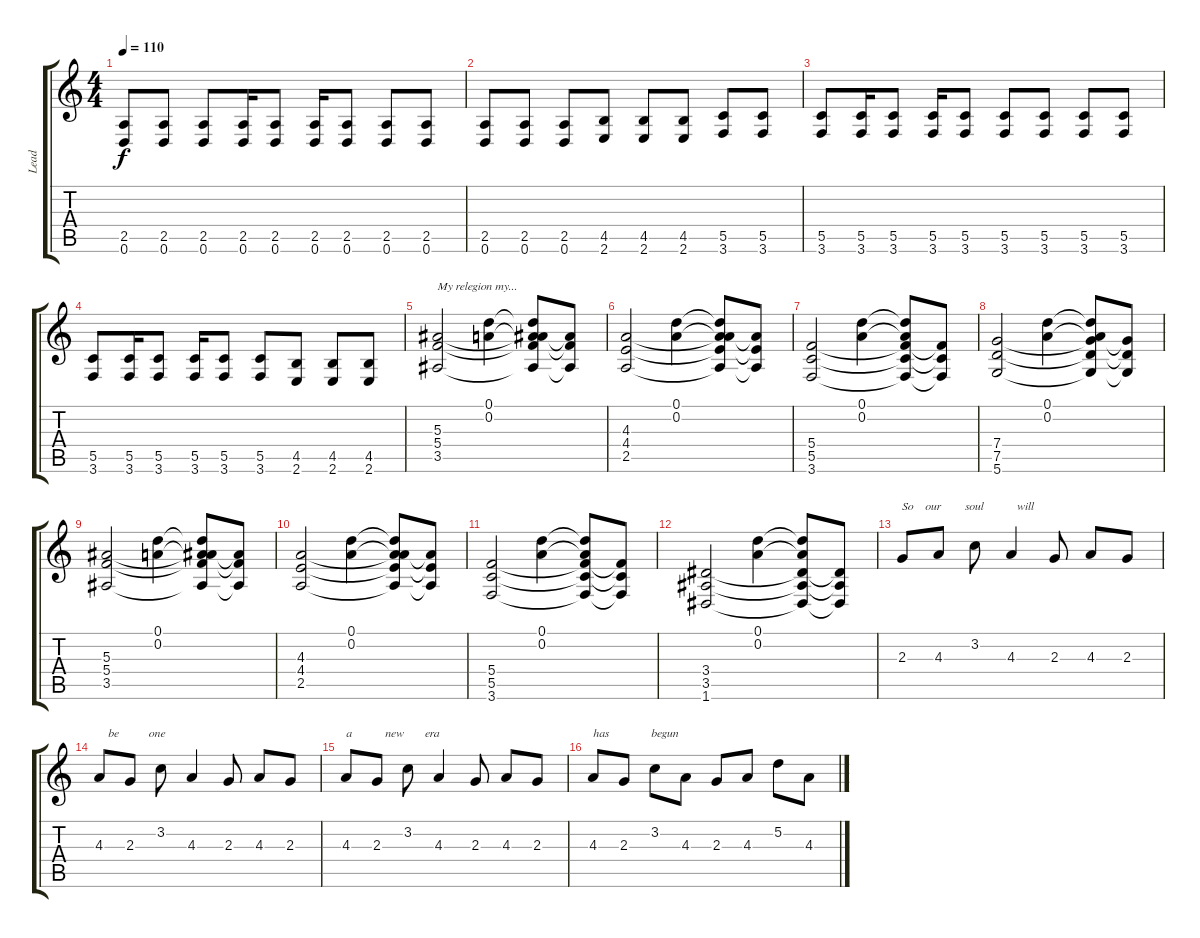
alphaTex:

\track ("Lead" "Lead") {instrument overdrivenguitar}
\staff {score tabs}
\tuning (D4 A3 F3 C3 G2 D2) {hide}
\ts (4 4)
\tempo 110
\clef g2
\ks c
(2.5 0.6).8{dy f} (2.5 0.6).8 (2.5 0.6).8 (2.5 0.6).16 (2.5 0.6).8 (2.5 0.6).16 (2.5 0.6).8 (2.5 0.6).8 (2.5 0.6).8 |
(2.5 0.6).8 (2.5 0.6).8 (2.5 0.6).8 (4.5 2.6).8 (4.5 2.6).8 (4.5 2.6).8 (5.5 3.6).8 (5.5 3.6).8 |
(5.5 3.6).8 (5.5 3.6).16 (5.5 3.6).8 (5.5 3.6).16 (5.5 3.6).8 (5.5 3.6).8 (5.5 3.6).8 (5.5 3.6).8 (5.5 3.6).8 |
(5.5 3.6).8 (5.5 3.6).16 (5.5 3.6).8 (5.5 3.6).16 (5.5 3.6).8 (5.5 3.6).8 (4.5 2.6).8 (4.5 2.6).8 (4.5 2.6).8 |
(5.3 5.4 3.5).2{txt "My relegion my..."} (0.1 0.2).4 (0.1{t} 0.2{t} 5.3{t} 5.4{t} 3.5{t}).8 (5.3{t} 5.4{t} 3.5{t}).8 |
(4.3 4.4 2.5).2 (0.1 0.2).4 (0.1{t} 0.2{t} 4.3{t} 4.4{t} 2.5{t}).8 (4.3{t} 4.4{t} 2.5{t}).8 |
(5.4 5.5 3.6).2 (0.1 0.2).4 (0.1{t} 0.2{t} 5.4{t} 5.5{t} 3.6{t}).8 (5.4{t} 5.5{t} 3.6{t}).8 |
(7.4 7.5 5.6).2 (0.1 0.2).4 (0.1{t} 0.2{t} 7.4{t} 7.5{t} 5.6{t}).8 (7.4{t} 7.5{t} 5.6{t}).8 |
(5.3 5.4 3.5).2 (0.1 0.2).4 (0.1{t} 0.2{t} 5.3{t} 5.4{t} 3.5{t}).8 (5.3{t} 5.4{t} 3.5{t}).8 |
(4.3 4.4 2.5).2 (0.1 0.2).4 (0.1{t} 0.2{t} 4.3{t} 4.4{t} 2.5{t}).8 (4.3{t} 4.4{t} 2.5{t}).8 |
(5.4 5.5 3.6).2 (0.1 0.2).4 (0.1{t} 0.2{t} 5.4{t} 5.5{t} 3.6{t}).8 (5.4{t} 5.5{t} 3.6{t}).8 |
(3.4 3.5 1.6).2 (0.1 0.2).4 (0.1{t} 0.2{t} 3.4{t} 3.5{t} 1.6{t}).8 (3.4{t} 3.5{t} 1.6{t}).8 |
2.3.8{txt "So    our        soul           will"} 4.3.8 3.2.8 4.3.4 2.3.8 4.3.8 2.3.8 |
4.3.8{txt "   be          one"} 2.3.8 3.2.8 4.3.4 2.3.8 4.3.8 2.3.8 |
4.3.8{txt "a           new       era"} 2.3.8 3.2.8 4.3.4 2.3.8 4.3.8 2.3.8 |
4.3.8{txt "has              begun"} 2.3.8 3.2.8 4.3.8 2.3.8 4.3.8 5.2.8 4.3.8
